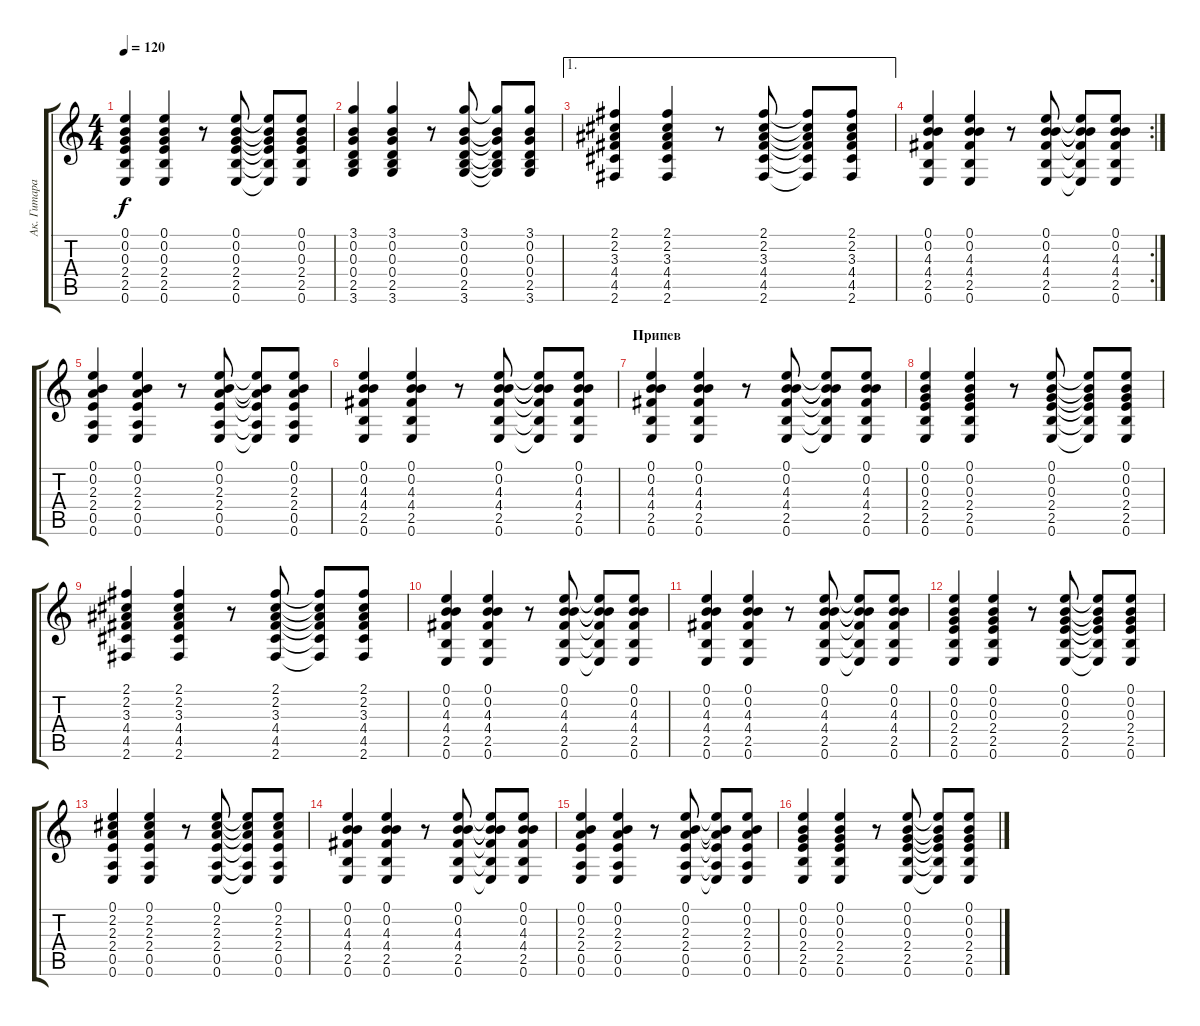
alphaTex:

\track ("Ак. Гитара" "Ак. Гитара") {instrument acousticguitarnylon}
\staff {score tabs}
\tuning (E4 B3 G3 D3 A2 E2) {hide}
\ts (4 4)
\tempo 120
\clef g2
\ks c
(0.1 0.2 0.3 2.4 2.5 0.6).4{dy f} (0.1 0.2 0.3 2.4 2.5 0.6).4 r.8 (0.1 0.2 0.3 2.4 2.5 0.6).8 (0.1{t} 0.2{t} 0.3{t} 2.4{t} 2.5{t} 0.6{t}).8 (0.1 0.2 0.3 2.4 2.5 0.6).8 |
(3.1 0.2 0.3 0.4 2.5 3.6).4 (3.1 0.2 0.3 0.4 2.5 3.6).4 r.8 (3.1 0.2 0.3 0.4 2.5 3.6).8 (3.1{t} 0.2{t} 0.3{t} 0.4{t} 2.5{t} 3.6{t}).8 (3.1 0.2 0.3 0.4 2.5 3.6).8 |
\ae 1
(2.1 2.2 3.3 4.4 4.5 2.6).4 (2.1 2.2 3.3 4.4 4.5 2.6).4 r.8 (2.1 2.2 3.3 4.4 4.5 2.6).8 (2.1{t} 2.2{t} 3.3{t} 4.4{t} 4.5{t} 2.6{t}).8 (2.1 2.2 3.3 4.4 4.5 2.6).8 |
\rc 2
(0.1 0.2 4.3 4.4 2.5 0.6).4 (0.1 0.2 4.3 4.4 2.5 0.6).4 r.8 (0.1 0.2 4.3 4.4 2.5 0.6).8 (0.1{t} 0.2{t} 4.3{t} 4.4{t} 2.5{t} 0.6{t}).8 (0.1 0.2 4.3 4.4 2.5 0.6).8 |
(0.1 0.2 2.3 2.4 0.5 0.6).4 (0.1 0.2 2.3 2.4 0.5 0.6).4 r.8 (0.1 0.2 2.3 2.4 0.5 0.6).8 (0.1{t} 0.2{t} 2.3{t} 2.4{t} 0.5{t} 0.6{t}).8 (0.1 0.2 2.3 2.4 0.5 0.6).8 |
(0.1 0.2 4.3 4.4 2.5 0.6).4 (0.1 0.2 4.3 4.4 2.5 0.6).4 r.8 (0.1 0.2 4.3 4.4 2.5 0.6).8 (0.1{t} 0.2{t} 4.3{t} 4.4{t} 2.5{t} 0.6{t}).8 (0.1 0.2 4.3 4.4 2.5 0.6).8 |
\section ("" "Припев")
(0.1 0.2 4.3 4.4 2.5 0.6).4 (0.1 0.2 4.3 4.4 2.5 0.6).4 r.8 (0.1 0.2 4.3 4.4 2.5 0.6).8 (0.1{t} 0.2{t} 4.3{t} 4.4{t} 2.5{t} 0.6{t}).8 (0.1 0.2 4.3 4.4 2.5 0.6).8 |
(0.1 0.2 0.3 2.4 2.5 0.6).4 (0.1 0.2 0.3 2.4 2.5 0.6).4 r.8 (0.1 0.2 0.3 2.4 2.5 0.6).8 (0.1{t} 0.2{t} 0.3{t} 2.4{t} 2.5{t} 0.6{t}).8 (0.1 0.2 0.3 2.4 2.5 0.6).8 |
(2.1 2.2 3.3 4.4 4.5 2.6).4 (2.1 2.2 3.3 4.4 4.5 2.6).4 r.8 (2.1 2.2 3.3 4.4 4.5 2.6).8 (2.1{t} 2.2{t} 3.3{t} 4.4{t} 4.5{t} 2.6{t}).8 (2.1 2.2 3.3 4.4 4.5 2.6).8 |
(0.1 0.2 4.3 4.4 2.5 0.6).4 (0.1 0.2 4.3 4.4 2.5 0.6).4 r.8 (0.1 0.2 4.3 4.4 2.5 0.6).8 (0.1{t} 0.2{t} 4.3{t} 4.4{t} 2.5{t} 0.6{t}).8 (0.1 0.2 4.3 4.4 2.5 0.6).8 |
(0.1 0.2 4.3 4.4 2.5 0.6).4 (0.1 0.2 4.3 4.4 2.5 0.6).4 r.8 (0.1 0.2 4.3 4.4 2.5 0.6).8 (0.1{t} 0.2{t} 4.3{t} 4.4{t} 2.5{t} 0.6{t}).8 (0.1 0.2 4.3 4.4 2.5 0.6).8 |
(0.1 0.2 0.3 2.4 2.5 0.6).4 (0.1 0.2 0.3 2.4 2.5 0.6).4 r.8 (0.1 0.2 0.3 2.4 2.5 0.6).8 (0.1{t} 0.2{t} 0.3{t} 2.4{t} 2.5{t} 0.6{t}).8 (0.1 0.2 0.3 2.4 2.5 0.6).8 |
(0.1 2.2 2.3 2.4 0.5 0.6).4 (0.1 2.2 2.3 2.4 0.5 0.6).4 r.8 (0.1 2.2 2.3 2.4 0.5 0.6).8 (0.1{t} 2.2{t} 2.3{t} 2.4{t} 0.5{t} 0.6{t}).8 (0.1 2.2 2.3 2.4 0.5 0.6).8 |
(0.1 0.2 4.3 4.4 2.5 0.6).4 (0.1 0.2 4.3 4.4 2.5 0.6).4 r.8 (0.1 0.2 4.3 4.4 2.5 0.6).8 (0.1{t} 0.2{t} 4.3{t} 4.4{t} 2.5{t} 0.6{t}).8 (0.1 0.2 4.3 4.4 2.5 0.6).8 |
(0.1 0.2 2.3 2.4 0.5 0.6).4 (0.1 0.2 2.3 2.4 0.5 0.6).4 r.8 (0.1 0.2 2.3 2.4 0.5 0.6).8 (0.1{t} 0.2{t} 2.3{t} 2.4{t} 0.5{t} 0.6{t}).8 (0.1 0.2 2.3 2.4 0.5 0.6).8 |
(0.1 0.2 0.3 2.4 2.5 0.6).4 (0.1 0.2 0.3 2.4 2.5 0.6).4 r.8 (0.1 0.2 0.3 2.4 2.5 0.6).8 (0.1{t} 0.2{t} 0.3{t} 2.4{t} 2.5{t} 0.6{t}).8 (0.1 0.2 0.3 2.4 2.5 0.6).8
